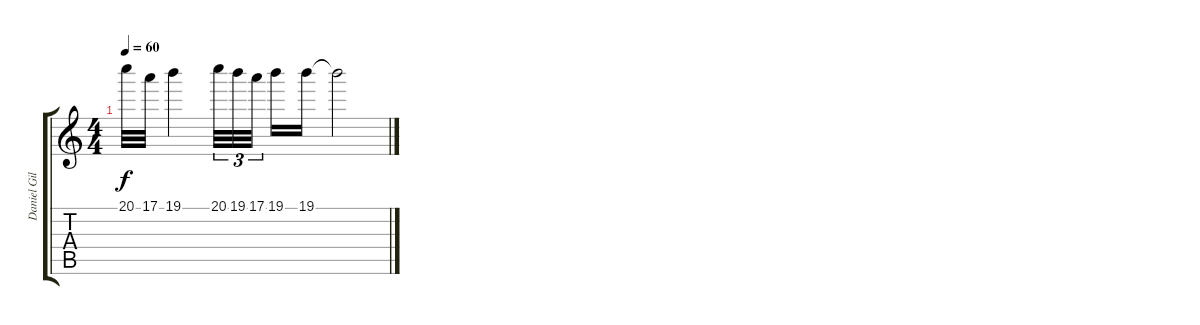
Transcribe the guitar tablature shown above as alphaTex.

\track ("Daniel Gildenlow 2" "Daniel Gil") {instrument distortionguitar}
\staff {score tabs}
\tuning (E4 B3 G3 D3 A2 E2) {hide}
\ts (4 4)
\tempo 60
\clef g2
\ks c
20.1.32{dy f} 17.1.32 19.1.4 20.1.32{tu (3 2)} 19.1.32{tu (3 2)} 17.1.32{tu (3 2)} 19.1.16 19.1.16 19.1{t}.2
